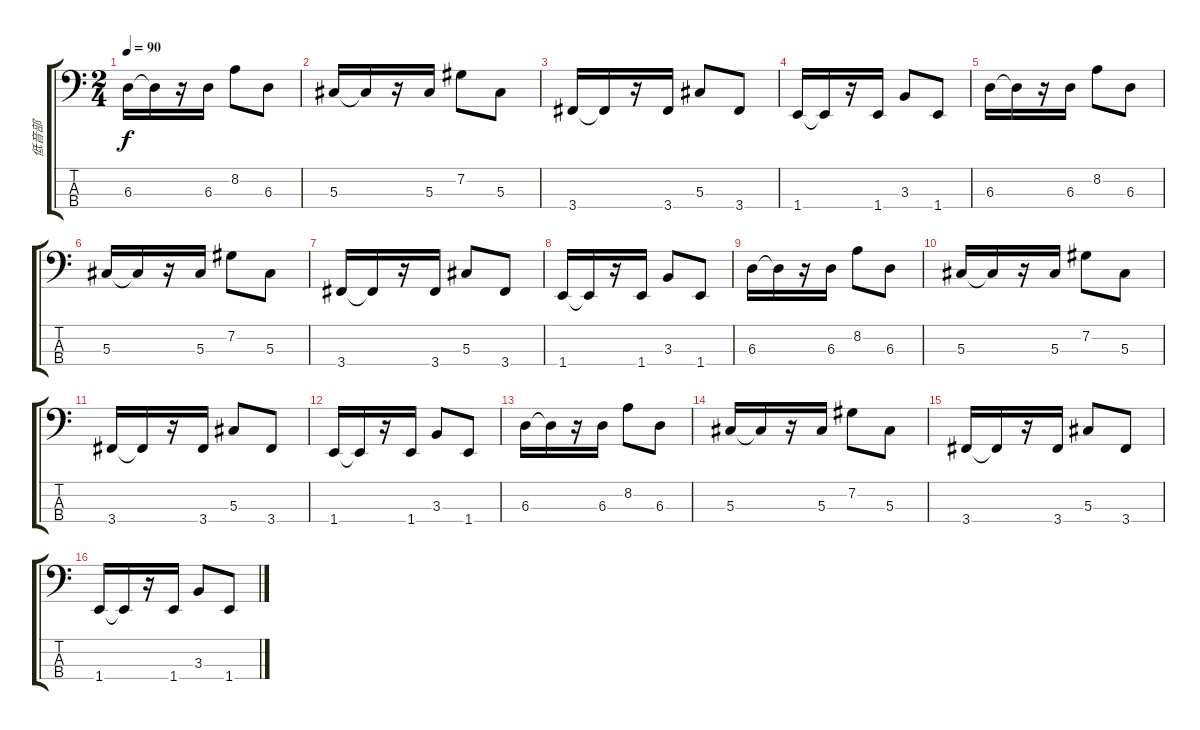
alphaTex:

\track ("低音部" "低音部") {instrument electricbassfinger}
\staff {score tabs}
\tuning (Gb2 Db2 Ab1 Eb1) {hide}
\ts (2 4)
\tempo 90
\clef f4
\ks c
6.3.16{dy f} 6.3{t}.16 r.16 6.3.16 8.2.8 6.3.8 |
5.3.16 5.3{t}.16 r.16 5.3.16 7.2.8 5.3.8 |
3.4.16 3.4{t}.16 r.16 3.4.16 5.3.8 3.4.8 |
1.4.16 1.4{t}.16 r.16 1.4.16 3.3.8 1.4.8 |
6.3.16 6.3{t}.16 r.16 6.3.16 8.2.8 6.3.8 |
5.3.16 5.3{t}.16 r.16 5.3.16 7.2.8 5.3.8 |
3.4.16 3.4{t}.16 r.16 3.4.16 5.3.8 3.4.8 |
1.4.16 1.4{t}.16 r.16 1.4.16 3.3.8 1.4.8 |
6.3.16 6.3{t}.16 r.16 6.3.16 8.2.8 6.3.8 |
5.3.16 5.3{t}.16 r.16 5.3.16 7.2.8 5.3.8 |
3.4.16 3.4{t}.16 r.16 3.4.16 5.3.8 3.4.8 |
1.4.16 1.4{t}.16 r.16 1.4.16 3.3.8 1.4.8 |
6.3.16 6.3{t}.16 r.16 6.3.16 8.2.8 6.3.8 |
5.3.16 5.3{t}.16 r.16 5.3.16 7.2.8 5.3.8 |
3.4.16 3.4{t}.16 r.16 3.4.16 5.3.8 3.4.8 |
1.4.16 1.4{t}.16 r.16 1.4.16 3.3.8 1.4.8
